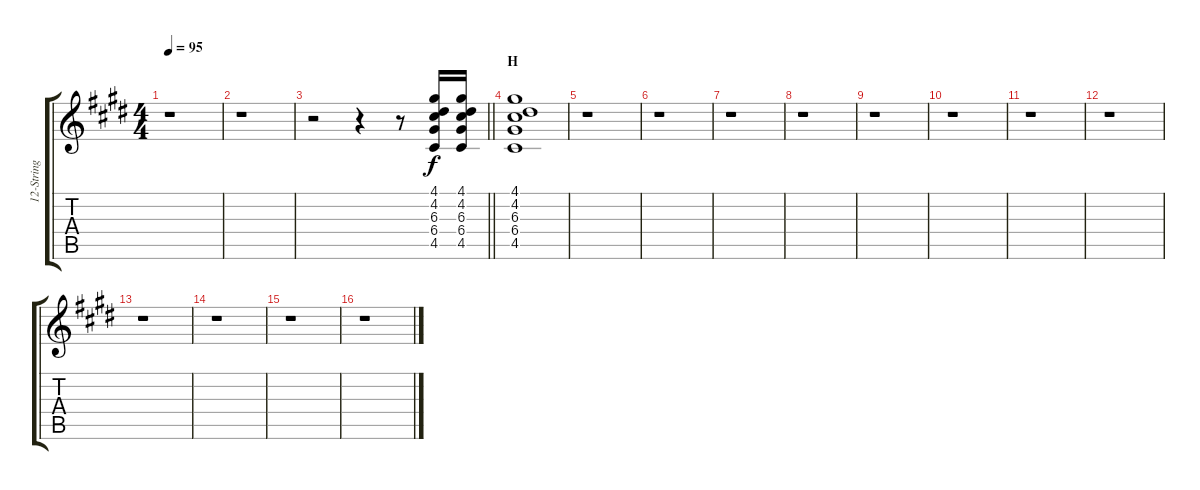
\track ("12-String A. Guitar" "12-String ") {instrument acousticguitarsteel}
\staff {score tabs}
\tuning (E4 B3 G3 D3 A2 E2) {hide}
\ts (4 4)
\tempo 95
\clef g2
\ks e
r.1{dy f} |
r.1 |
\barLineRight lightlight
r.2 r.4 r.8 (4.1 4.2 6.3 6.4 4.5).16 (4.1 4.2 6.3 6.4 4.5).16 |
\section ("" "H")
(4.1 4.2 6.3 6.4 4.5).1 |
r.1 |
r.1 |
r.1 |
r.1 |
r.1 |
r.1 |
r.1 |
r.1 |
r.1 |
r.1 |
r.1 |
r.1
